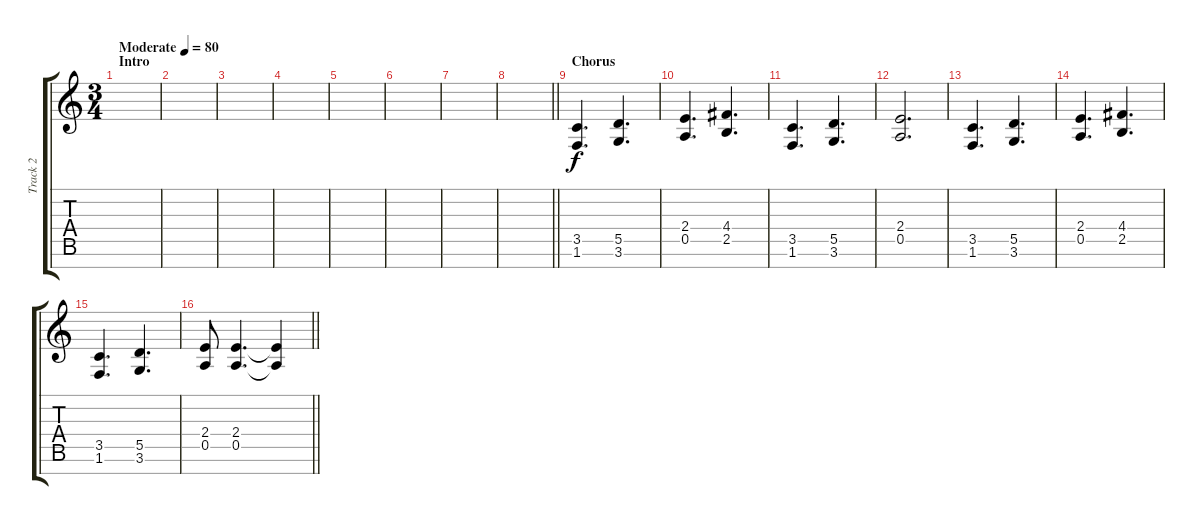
\track ("Track 2" "Track 2") {instrument distortionguitar}
\staff {score tabs}
\tuning (E4 B3 G3 D3 A2 E2 B1) {hide}
\ts (3 4)
\section ("" "Intro")
\tempo (80 "Moderate")
\clef g2
\ks c
|
|
|
|
|
|
|
\barLineRight lightlight
|
\section ("" "Chorus")
(3.5 1.6).4{d volume 8} (5.5 3.6).4{d} |
(2.4 0.5).4{d} (4.4 2.5).4{d} |
(3.5 1.6).4{d} (5.5 3.6).4{d} |
(2.4 0.5).2{d} |
(3.5 1.6).4{d} (5.5 3.6).4{d} |
(2.4 0.5).4{d} (4.4 2.5).4{d} |
(3.5 1.6).4{d} (5.5 3.6).4{d} |
\barLineRight lightlight
(2.4 0.5).8 (2.4 0.5).4{d} (2.4{t} 0.5{t}).4
